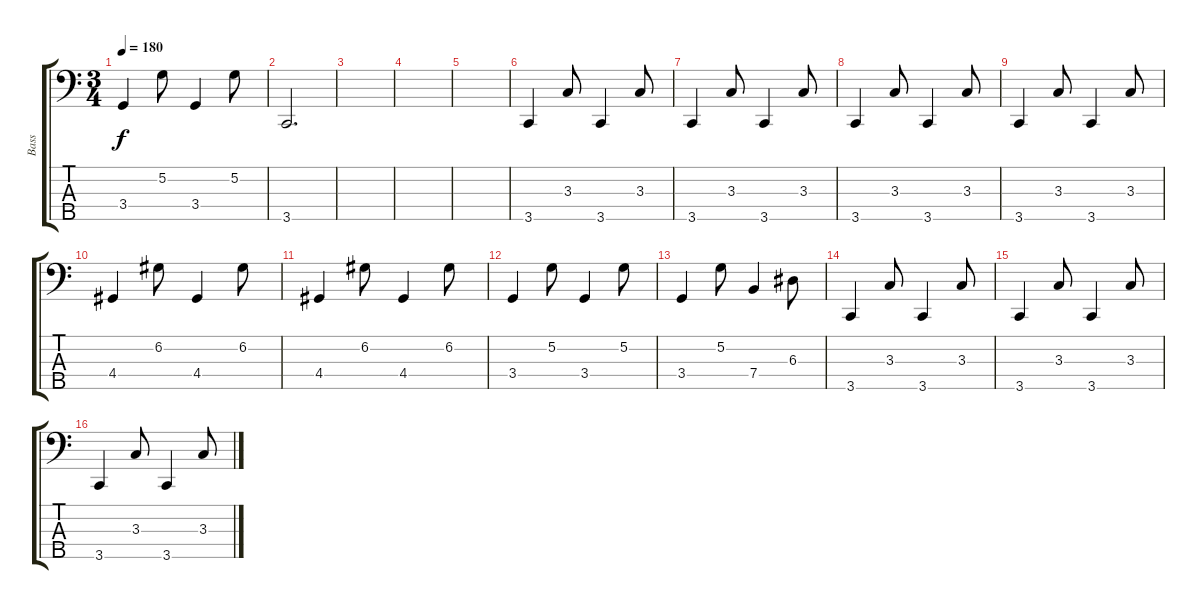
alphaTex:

\track ("Bass" "Bass") {instrument electricbasspick}
\staff {score tabs}
\tuning (G2 D2 A1 E1 A0) {hide}
\ts (3 4)
\tempo 180
\clef f4
\ks c
3.4.4{dy f} 5.2.8 3.4.4 5.2.8 |
3.5.2{d} |
|
|
|
3.5.4 3.3.8 3.5.4 3.3.8 |
3.5.4 3.3.8 3.5.4 3.3.8 |
3.5.4 3.3.8 3.5.4 3.3.8 |
3.5.4 3.3.8 3.5.4 3.3.8 |
4.4.4 6.2.8 4.4.4 6.2.8 |
4.4.4 6.2.8 4.4.4 6.2.8 |
3.4.4 5.2.8 3.4.4 5.2.8 |
3.4.4 5.2.8 7.4.4 6.3.8 |
3.5.4 3.3.8 3.5.4 3.3.8 |
3.5.4 3.3.8 3.5.4 3.3.8 |
3.5.4 3.3.8 3.5.4 3.3.8
